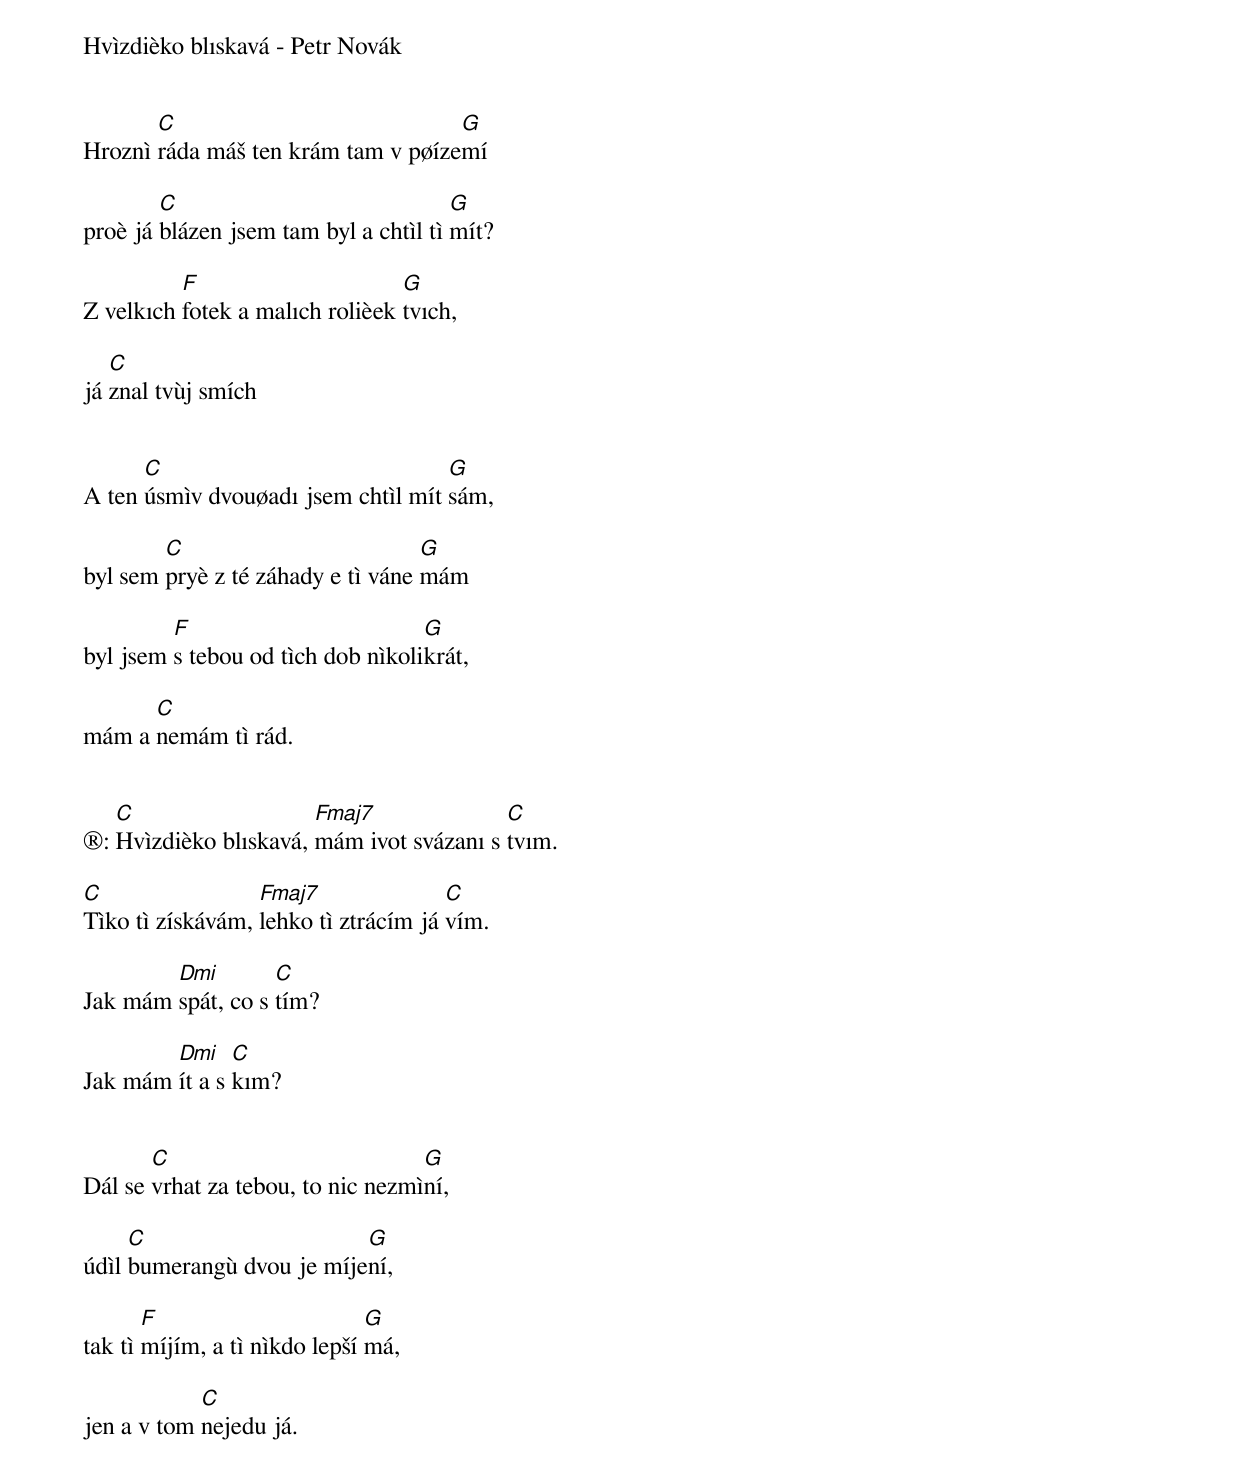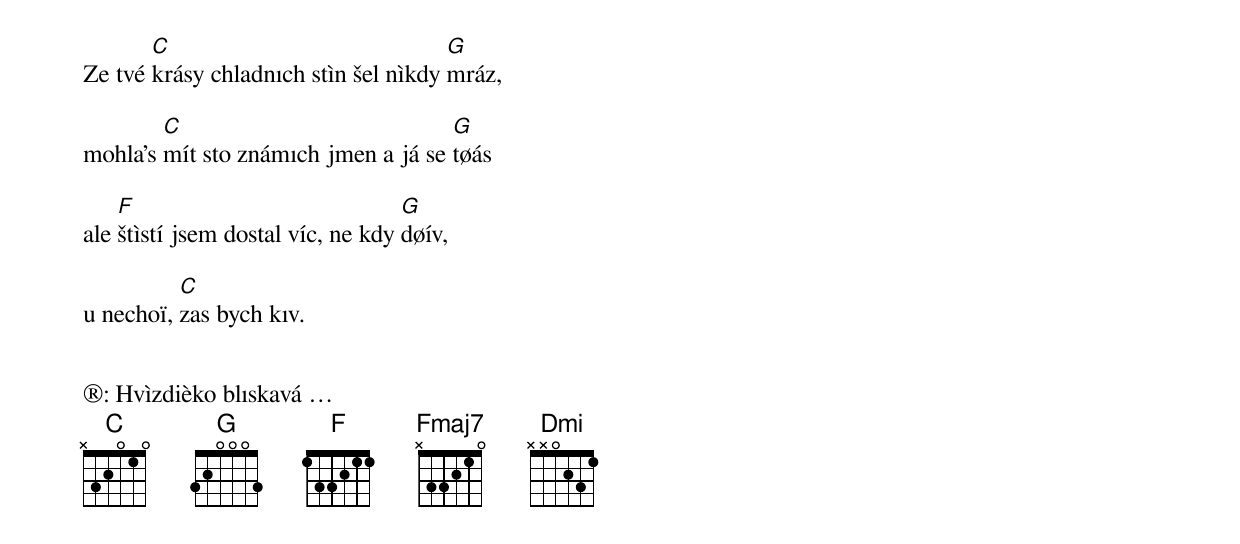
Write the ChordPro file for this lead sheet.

Hvìzdièko blıskavá - Petr Novák


Hroznì [C]ráda máš ten krám tam v pøíze[G]mí

proè já [C]blázen jsem tam byl a chtìl tì [G]mít?

Z velkıch [F]fotek a malıch rolièek [G]tvıch,

já [C]znal tvùj smích


A ten [C]úsmìv dvouøadı jsem chtìl mít [G]sám,

byl sem [C]pryè z té záhady e tì váne [G]mám

byl jsem [F]s tebou od tìch dob nìkoli[G]krát,

mám a [C]nemám tì rád.


®: [C]Hvìzdièko blıskavá, [Fmaj7]mám ivot svázanı s [C]tvım.

[C]Tìko tì získávám, [Fmaj7]lehko tì ztrácím já [C]vím.

Jak mám [Dmi]spát, co s [C]tím?

Jak mám [Dmi]ít a s [C]kım?


Dál se [C]vrhat za tebou, to nic nezmì[G]ní,

údìl [C]bumerangù dvou je míje[G]ní,

tak tì [F]míjím, a tì nìkdo lepší [G]má,

jen a v tom [C]nejedu já.


Ze tvé [C]krásy chladnıch stìn šel nìkdy [G]mráz,

mohla’s [C]mít sto známıch jmen a já se [G]tøás

ale [F]štìstí jsem dostal víc, ne kdy [G]døív,

u nechoï, [C]zas bych kıv.


®: Hvìzdièko blıskavá …
